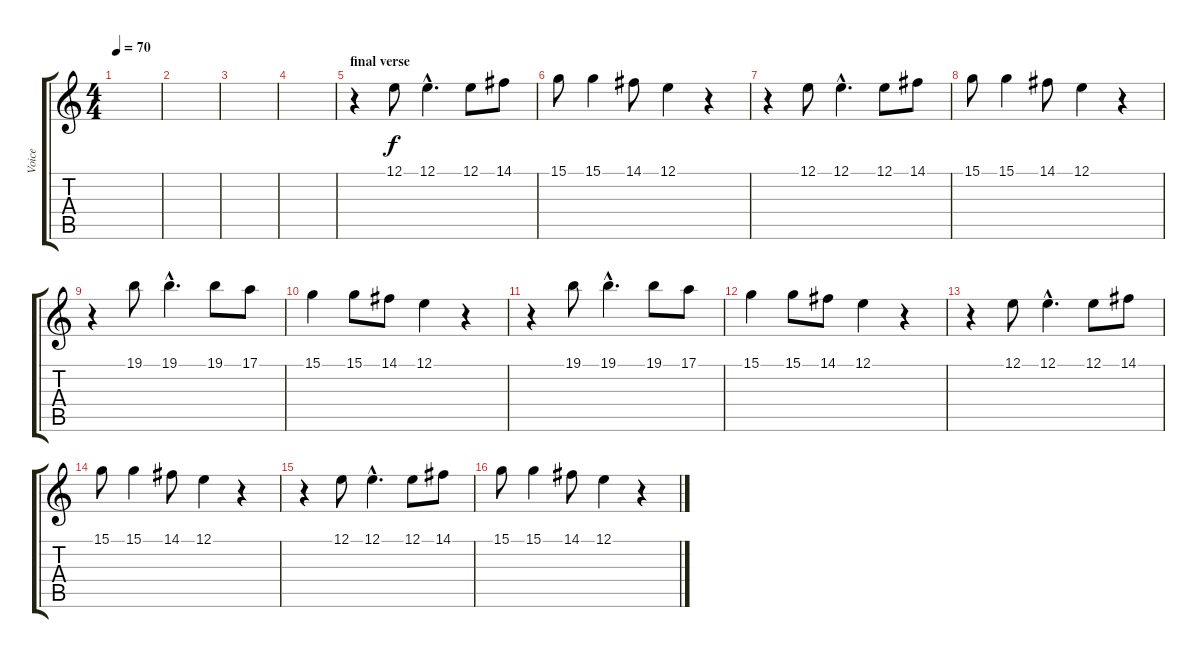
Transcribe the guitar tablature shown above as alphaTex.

\track ("Voice" "Voice") {instrument choiraahs}
\staff {score tabs}
\tuning (E4 B3 G3 D3 A2 E2) {hide}
\ts (4 4)
\tempo 70
\clef g2
\ks c
|
|
|
|
\section ("" "final verse")
r.4 12.1.8 12.1{hac}.4{d} 12.1.8 14.1.8 |
15.1.8 15.1.4 14.1.8 12.1.4 r.4 |
r.4 12.1.8 12.1{hac}.4{d} 12.1.8 14.1.8 |
15.1.8 15.1.4 14.1.8 12.1.4 r.4 |
r.4 19.1.8 19.1{hac}.4{d} 19.1.8 17.1.8 |
15.1.4 15.1.8 14.1.8 12.1.4 r.4 |
r.4 19.1.8 19.1{hac}.4{d} 19.1.8 17.1.8 |
15.1.4 15.1.8 14.1.8 12.1.4 r.4 |
r.4 12.1.8 12.1{hac}.4{d} 12.1.8 14.1.8 |
15.1.8 15.1.4 14.1.8 12.1.4 r.4 |
r.4 12.1.8 12.1{hac}.4{d} 12.1.8 14.1.8 |
15.1.8 15.1.4 14.1.8 12.1.4 r.4
